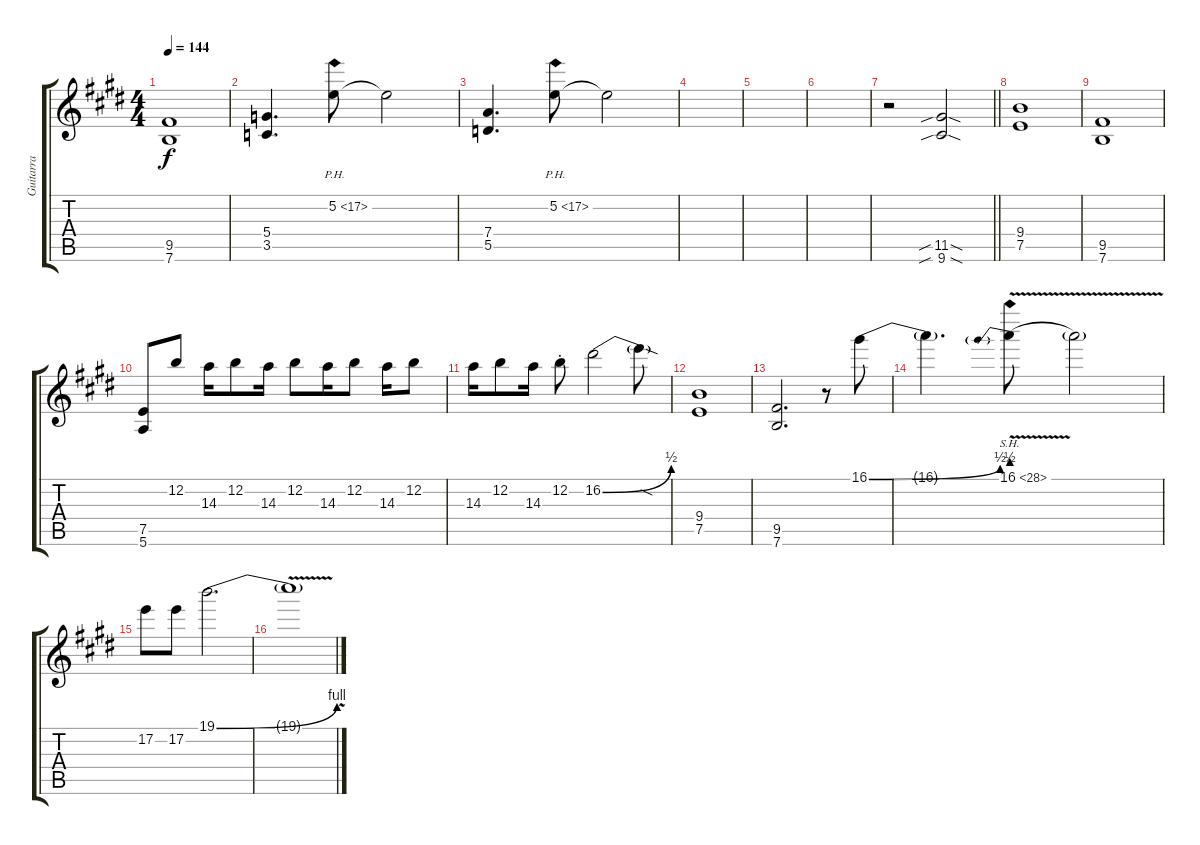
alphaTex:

\track ("Guitarra" "Guitarra") {instrument overdrivenguitar}
\staff {score tabs}
\tuning (E4 B3 G3 D3 A2 E2) {hide}
\ts (4 4)
\tempo 144
\clef g2
\ks e
(9.5 7.6).1{dy f} |
(5.4 3.5).4{d} 5.2{ph 12}.8 5.2{t}.2 |
(7.4 5.5).4{d} 5.2{ph 12}.8 5.2{t}.2 |
|
|
|
\barLineRight lightlight
r.2 (11.5{sib sod} 9.6{sib sod}).2 |
(9.4 7.5).1 |
(9.5 7.6).1 |
(7.5 5.6).8 12.2.8 14.3.16 12.2.8 14.3.16 12.2.8 14.3.16 12.2.8 14.3.16 12.2.8 |
14.3.16 12.2.8 14.3.16 12.2{st}.8 16.2{be (bend 0 0 60 2)}.2 16.2{sod t}.8 |
(9.4 7.5).1 |
(9.5 7.6).2{d} r.8 16.1{be (bend 0 0 60 2)}.8 |
16.1{t}.4{d} 16.1{be (prebend 0 2 60 2) sh 12 v}.8 16.1{t}.2 |
17.2.8 17.2.8 19.1{be (bend 0 0 60 4)}.2{d} |
19.1{v t}.1
